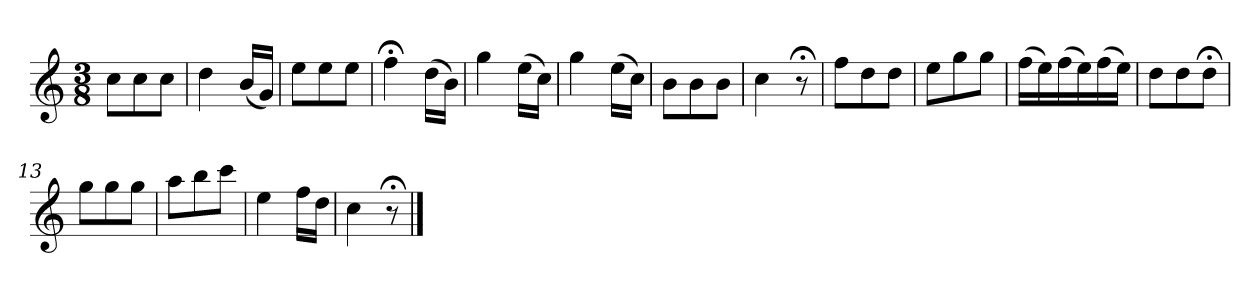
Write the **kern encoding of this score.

**kern
*part1
*staff1
*k[]
*C:
*M3/8
*MM120
=1
8ccL
8cc
8ccJ
=2
4dd
(16bLL
16gJJ)
=3
8eeL
8ee
8eeJ
=4
4ff;<
(16ddLL
16bJJ)
=5
4gg
(16eeLL
16ccJJ)
=6
4gg
(16eeLL
16ccJJ)
=7
8bL
8b
8bJ
=8
4cc
8r;<
=9
8ffL
8dd
8ddJ
=10
8eeL
8gg
8ggJ
=11
(16ffLL
16ee)
(16ff
16ee)
(16ff
16eeJJ)
=12
8ddL
8dd
8dd;<J
=13
8ggL
8gg
8ggJ
=14
8aaL
8bb
8cccJ
=15
4ee
16ffLL
16ddJJ
=16
4cc
8r;<
==
*-
